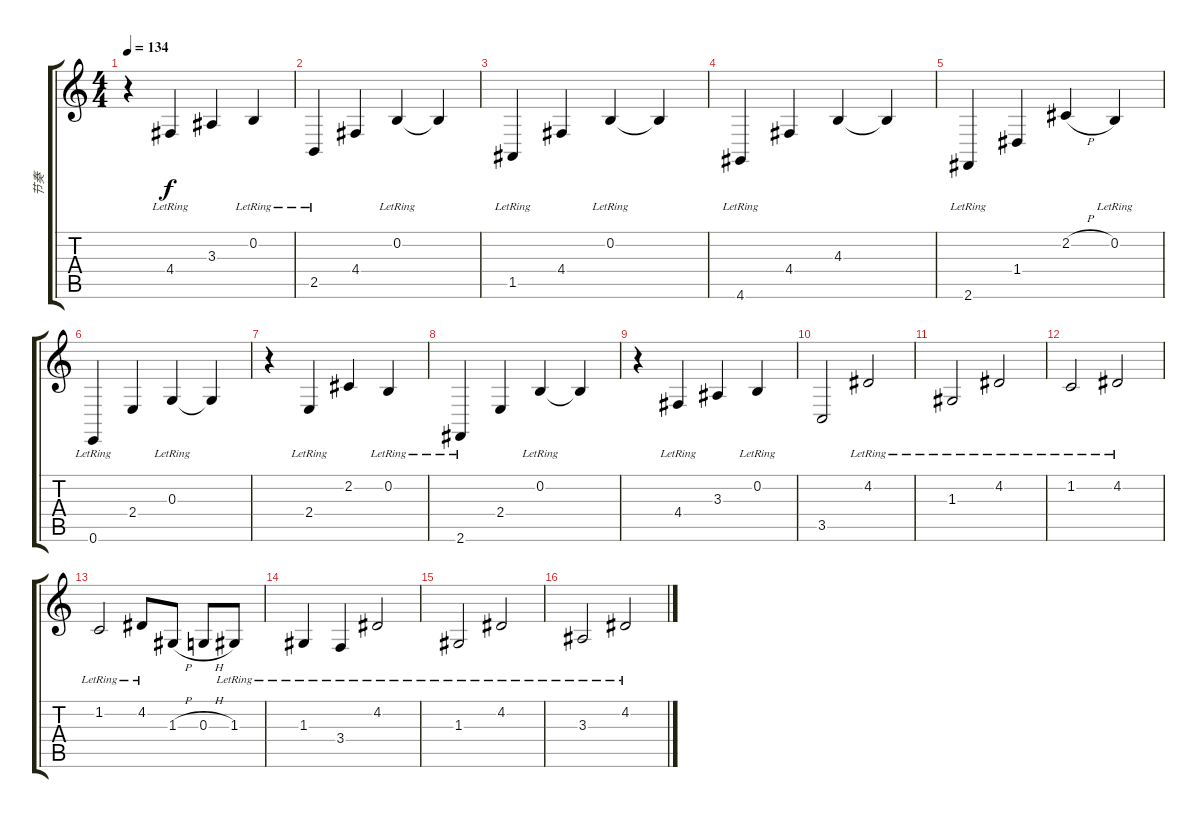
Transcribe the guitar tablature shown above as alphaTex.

\track ("节奏" "节奏") {instrument electricgrandpiano}
\staff {score tabs}
\tuning (E4 B3 G3 D3 A2 E2) {hide}
\ts (4 4)
\tempo 134
\clef g2
\ks c
r.4{dy f} 4.4{lr}.4 3.3.4 0.2{lr}.4 |
2.5{lr}.4 4.4.4 0.2{lr}.4 0.2{t}.4 |
1.5{lr}.4 4.4.4 0.2{lr}.4 0.2{t}.4 |
4.6{lr}.4 4.4.4 4.3.4 4.3{t}.4 |
2.6{lr}.4 1.4.4 2.2{h}.4 0.2{lr}.4 |
0.6{lr}.4 2.4.4 0.3{lr}.4 0.3{t}.4 |
r.4 2.4{lr}.4 2.2.4 0.2{lr}.4 |
2.6{lr}.4 2.4.4 0.2{lr}.4 0.2{t}.4 |
r.4 4.4{lr}.4 3.3.4 0.2{lr}.4 |
3.5.2 4.2{lr}.2 |
1.3{lr}.2 4.2{lr}.2 |
1.2{lr}.2 4.2{lr}.2 |
1.2{lr}.2 4.2{lr}.8 1.3{h}.8 0.3{h}.8 1.3{lr}.8 |
1.3{lr}.4 3.4{lr}.4 4.2{lr}.2 |
1.3{lr}.2 4.2{lr}.2 |
3.3{lr}.2 4.2{lr}.2
